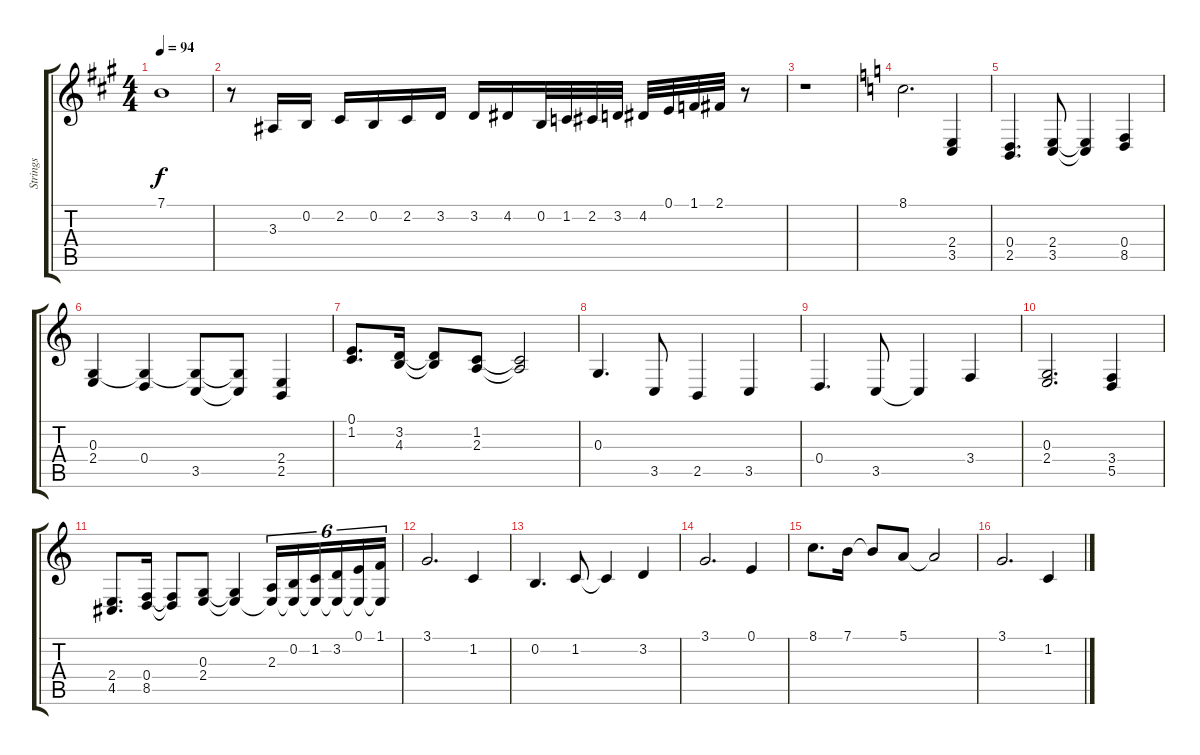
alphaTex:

\track ("Strings" "Strings") {instrument drawbarorgan}
\staff {score tabs}
\tuning (E4 B3 G3 D3 A2 E2) {hide}
\ts (4 4)
\tempo 94
\clef g2
\ks a
7.1.1{dy f} |
r.8 3.3.16 0.2.16 2.2.16 0.2.16 2.2.16 3.2.16 3.2.16 4.2.16 0.2.32 1.2.32 2.2.32 3.2.32 4.2.32 0.1.32 1.1.32 2.1.32 r.8 |
r.1 |
\ks c
8.1.2{d} (2.4 3.5).4 |
(0.4 2.5).4{d} (2.4 3.5).8 (2.4{t} 3.5{t}).4 (0.4 8.5).4 |
(0.3 2.4).4 (0.3{t} 0.4).4 (0.3{t} 3.5).8 (0.3{t} 3.5{t}).8 (2.4 2.5).4 |
(0.1 1.2).8{d} (3.2 4.3).16 (3.2{t} 4.3{t}).8 (1.2 2.3).8 (1.2{t} 2.3{t}).2 |
0.3.4{d} 3.5.8 2.5.4 3.5.4 |
0.4.4{d} 3.5.8 3.5{t}.4 3.4.4 |
(0.3 2.4).2{d} (3.4 5.5).4 |
(2.4 4.5).8{d} (0.4 8.5).16 (0.4{t} 8.5{t}).8 (0.3 2.4).8 (0.3{t} 2.4{t}).4 (2.3 2.4{t}).16{tu (6 4)} (0.2 2.4{t}).16{tu (6 4)} (1.2 2.4{t}).16{tu (6 4)} (3.2 2.4{t}).16{tu (6 4)} (0.1 2.4{t}).16{tu (6 4)} (1.1 2.4{t}).16{tu (6 4)} |
3.1.2{d} 1.2.4 |
0.2.4{d} 1.2.8 1.2{t}.4 3.2.4 |
3.1.2{d} 0.1.4 |
8.1.8{d} 7.1.16 7.1{t}.8 5.1.8 5.1{t}.2 |
3.1.2{d} 1.2.4
